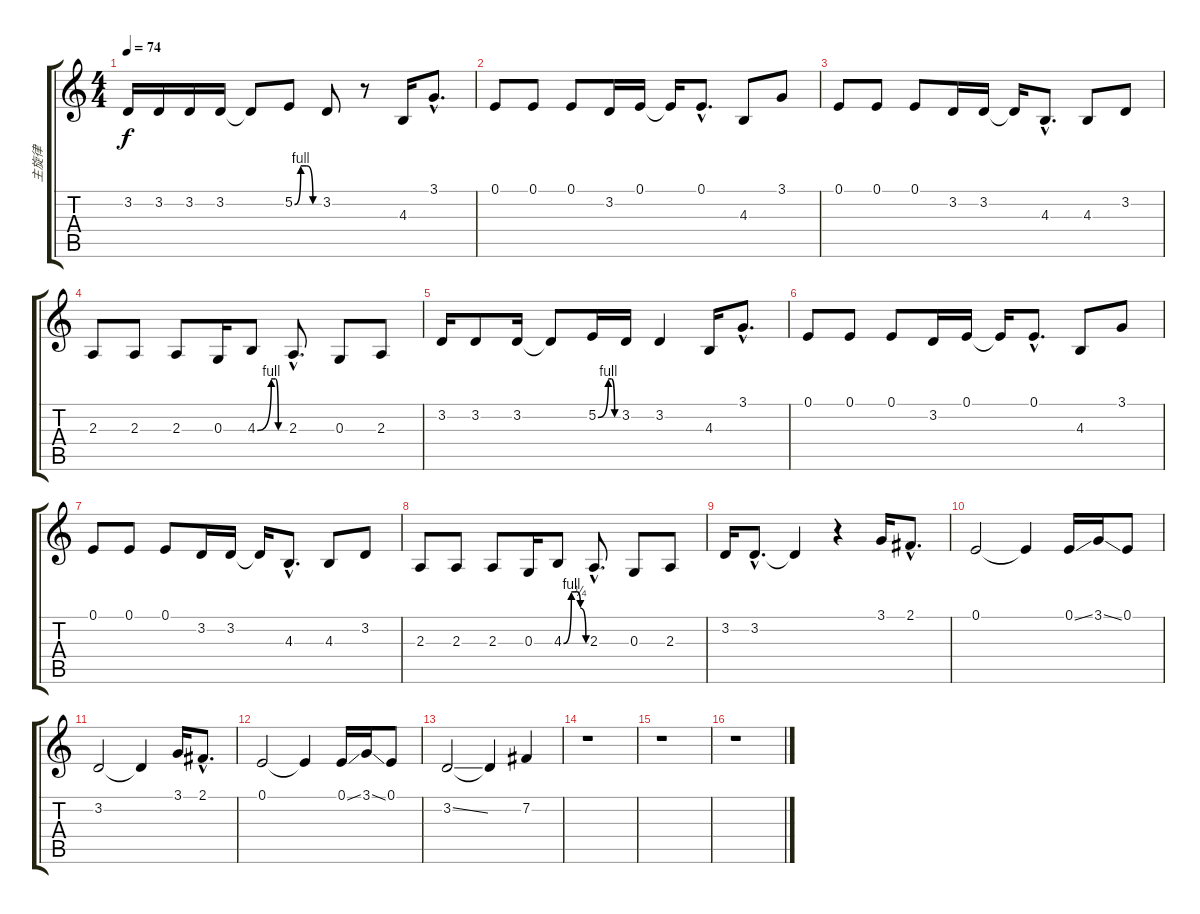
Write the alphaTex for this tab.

\track ("主旋律" "主旋律") {instrument synthbrass2}
\staff {score tabs}
\tuning (E4 B3 G3 D3 A2 E2) {hide}
\ts (4 4)
\tempo 74
\clef g2
\ks c
3.2.16{dy f} 3.2.16 3.2.16 3.2.16 3.2{t}.8 5.2{be (custom 0 0 15 4 30 4 45 0 60 0)}.8 3.2.8 r.8 4.3.16 3.1{hac}.8{d} |
0.1.8 0.1.8 0.1.8 3.2.16 0.1.16 0.1{t}.16 0.1{hac}.8{d} 4.3.8 3.1.8 |
0.1.8 0.1.8 0.1.8 3.2.16 3.2.16 3.2{t}.16 4.3{hac}.8{d} 4.3.8 3.2.8 |
2.3.8 2.3.8 2.3.8 0.3.16 4.3{be (custom 0 0 30 4 34 4 39 4 45 0 60 0)}.8 2.3{hac}.8{d} 0.3.8 2.3.8 |
3.2.16 3.2.8 3.2.16 3.2{t}.8 5.2{be (custom 0 0 31 4 40 4 50 0 60 0)}.16 3.2.16 3.2.4 4.3.16 3.1{hac}.8{d} |
0.1.8 0.1.8 0.1.8 3.2.16 0.1.16 0.1{t}.16 0.1{hac}.8{d} 4.3.8 3.1.8 |
0.1.8 0.1.8 0.1.8 3.2.16 3.2.16 3.2{t}.16 4.3{hac}.8{d} 4.3.8 3.2.8 |
2.3.8 2.3.8 2.3.8 0.3.16 4.3{be (custom 0 0 21 4 35 4 45 1 60 0)}.8 2.3{hac}.8{d} 0.3.8 2.3.8 |
3.2.16 3.2{hac}.8{d} 3.2{t}.4 r.4 3.1.16 2.1{hac}.8{d} |
0.1.2 0.1{t}.4 0.1{ss}.16 3.1{ss}.16 0.1.8 |
3.2.2 3.2{t}.4 3.1.16 2.1{hac}.8{d} |
0.1.2 0.1{t}.4 0.1{ss}.16 3.1{ss}.16 0.1.8 |
3.2{ss}.2 3.2{t}.4 7.2.4 |
r.1 |
r.1 |
r.1
